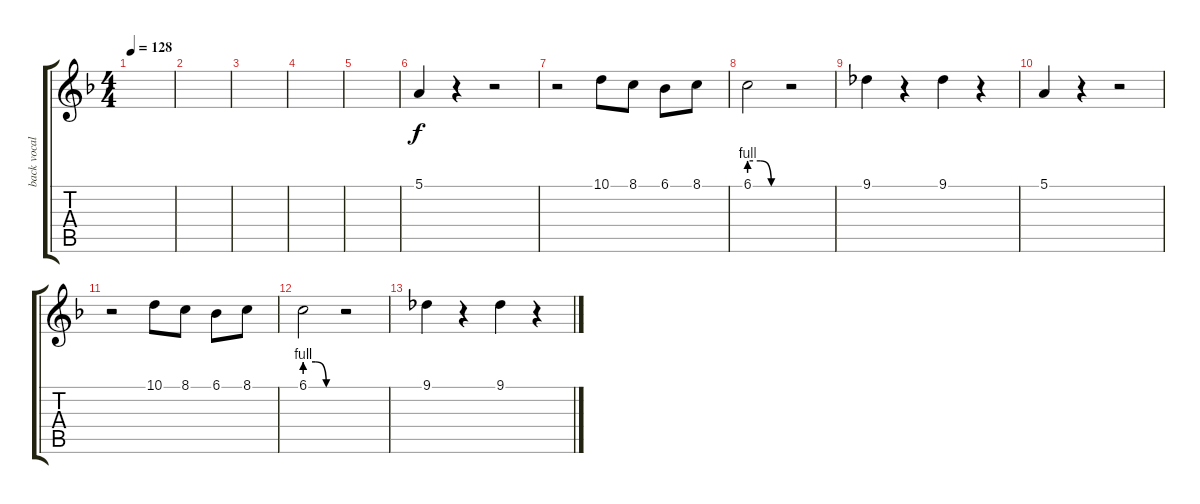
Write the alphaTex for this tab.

\track ("back vocal" "back vocal") {instrument panflute}
\staff {score tabs}
\tuning (E4 B3 G3 D3 A2 E2) {hide}
\ts (4 4)
\tempo 128
\clef g2
\ks f
|
|
|
|
|
5.1.4 r.4 r.2 |
r.2 10.1.8 8.1.8 6.1.8 8.1.8 |
6.1{be (custom 0 4 20 4 40 0 60 0)}.2 r.2 |
9.1.4 r.4 9.1.4 r.4 |
5.1.4 r.4 r.2 |
r.2 10.1.8 8.1.8 6.1.8 8.1.8 |
6.1{be (custom 0 4 20 4 40 0 60 0)}.2 r.2 |
9.1.4 r.4 9.1.4 r.4
